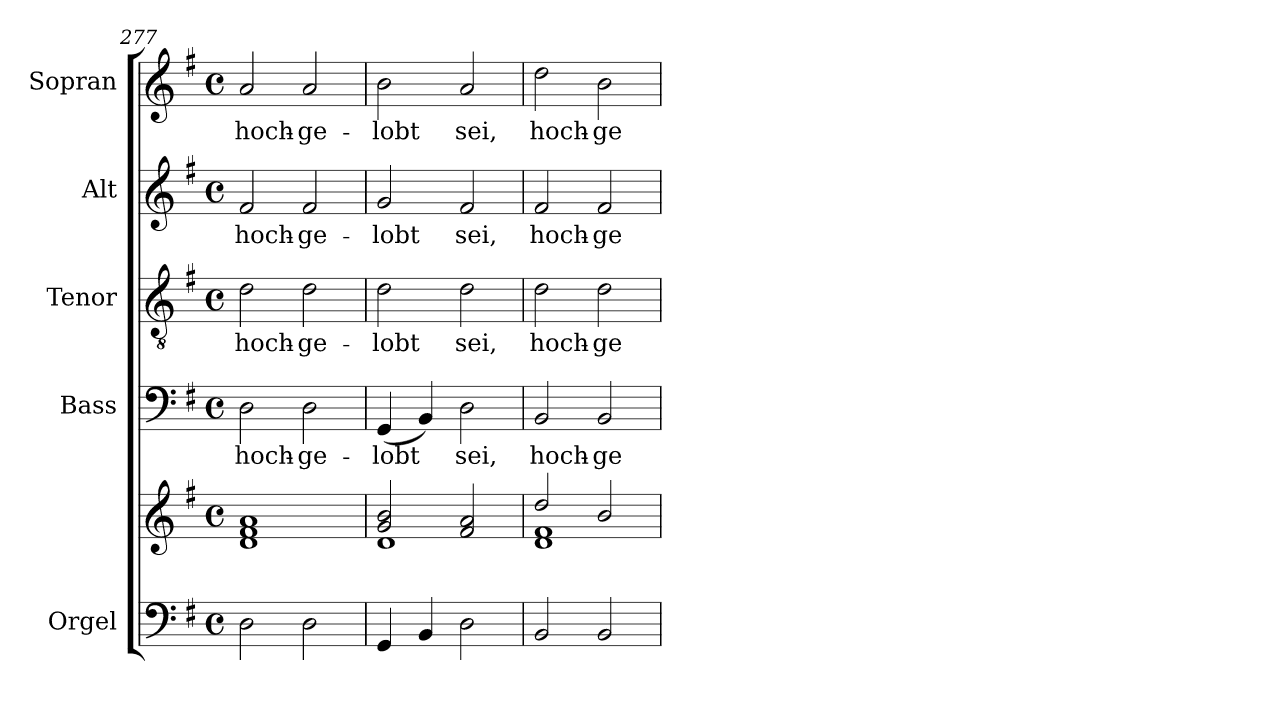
**kern	**kern	**kern	**text	**kern	**text	**kern	**text	**kern	**text
*part5	*part5	*part4	*part4	*part3	*part3	*part2	*part2	*part1	*part1
*staff6	*staff5	*staff4	*staff4	*staff3	*staff3	*staff2	*staff2	*staff1	*staff1
*I"Orgel	*	*I"Bass	*	*I"Tenor	*	*I"Alt	*	*I"Sopran	*
*I'Org.	*	*I'B.	*	*I'T.	*	*I'A.	*	*I'S.	*
*clefF4	*clefG2	*clefF4	*	*clefGv2	*	*clefG2	*	*clefG2	*
*k[f#]	*k[f#]	*k[f#]	*	*k[f#]	*	*k[f#]	*	*k[f#]	*
*G:	*G:	*G:	*	*G:	*	*G:	*	*G:	*
*M4/4	*M4/4	*M4/4	*	*M4/4	*	*M4/4	*	*M4/4	*
*met(c)	*met(c)	*met(c)	*	*met(c)	*	*met(c)	*	*met(c)	*
=277	=277	=277	=277	=277	=277	=277	=277	=277	=277
2D\	1d 1f# 1a	2D\	hoch-	2d\	hoch-	2f#/	hoch-	2a/	hoch-
2D\	.	2D\	-ge-	2d\	-ge-	2f#/	-ge-	2a/	-ge-
=278	=278	=278	=278	=278	=278	=278	=278	=278	=278
*	*^	*	*	*	*	*	*	*	*
4GG/	2g/ 2b/	1d	(4GG/	-lobt	2d\	-lobt	2g/	-lobt	2b\	-lobt
4BB/	.	.	4BB/)	.	.	.	.	.	.	.
2D\	2f#/ 2a/	.	2D\	sei,	2d\	sei,	2f#/	sei,	2a/	sei,
=279	=279	=279	=279	=279	=279	=279	=279	=279	=279	=279
2BB/	2dd/	1d 1f#	2BB/	hoch-	2d\	hoch-	2f#/	hoch-	2dd\	hoch-
2BB/	2b/	.	2BB/	-ge-	2d\	-ge-	2f#/	-ge-	2b\	-ge-
*	*v	*v	*	*	*	*	*	*	*	*
=	=	=	=	=	=	=	=	=	=
*-	*-	*-	*-	*-	*-	*-	*-	*-	*-
